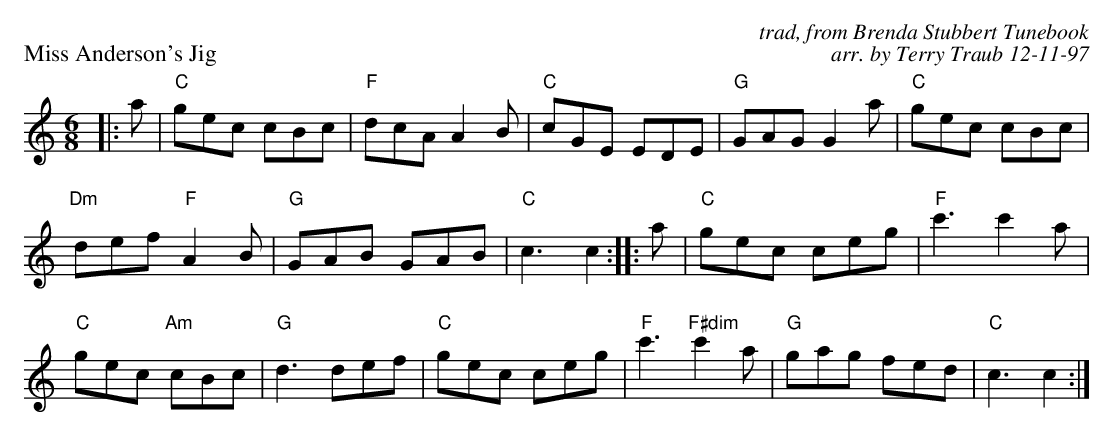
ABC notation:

X:1
P: Miss Anderson's Jig
C: trad, from Brenda Stubbert Tunebook
C: arr. by Terry Traub 12-11-97
M: 6/8
L: 1/8
K: C
|: a|"C"gec cBc |"F"dcA A2 B|"C"cGE EDE|"G"GAG G2 a|"C"gec cBc|
"Dm"def "F"A2 B|"G"GAB GAB|"C"c3 c2 :||: a|"C"gec ceg |"F"c'3 c'2 a|
"C"gec "Am"cBc|"G"d3 def|"C"gec ceg|"F"c'3 "F#dim"c'2 a|"G"gag fed|"C"c3 c2 :|
